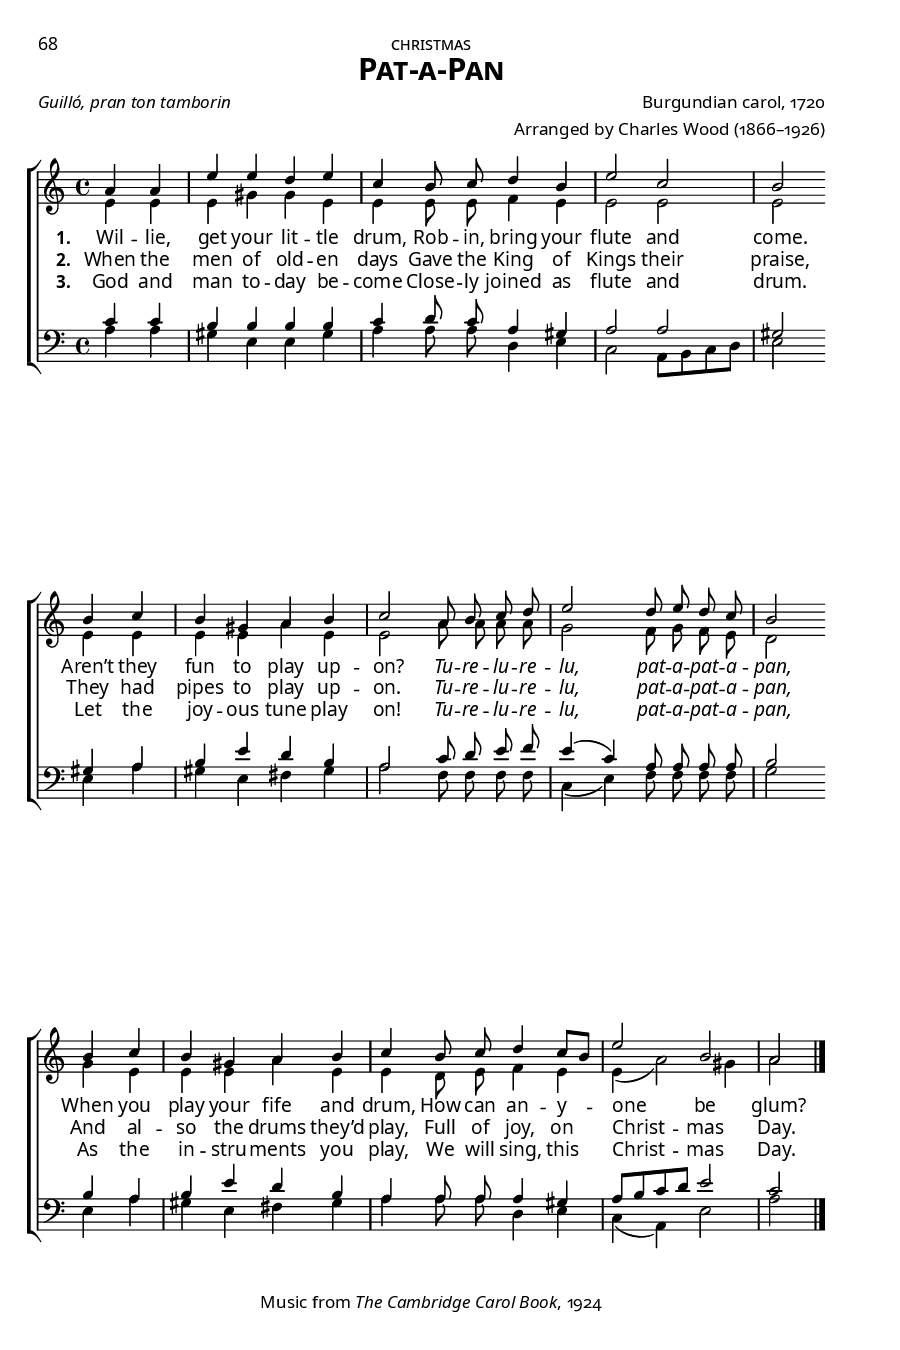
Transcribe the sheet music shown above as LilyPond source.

\version "2.14.2"
\include "util.ly"
\header {
  title = \markup{\override #'(font-name . "Garamond Premier Pro Semibold"){ \abs-fontsize #15 \smallCapsOldStyle"Pat-a-Pan"}}
  poet = \markup\italic"Guilló, pran ton tamborin"
  composer = \markup\oldStyleNum"Burgundian carol, 1720"
  arranger = \markup\oldStyleNum"Arranged by Charles Wood (1866–1926)"
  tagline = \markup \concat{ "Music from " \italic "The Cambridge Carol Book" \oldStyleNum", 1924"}
}
\paper {
  %print-all-headers = ##f
  paper-height = 9\in
  paper-width = 6\in
  indent = 0\in
  %system-system-spacing = #'((basic-distance . 10) (padding . 0))
  %system-system-spacing =
  %  #'((basic-distance . 0)
  %     (minimum-distance . 0)
  %     (padding . -0.35)
  %     (stretchability . 100))
  ragged-last-bottom = ##f
  ragged-bottom = ##f
  two-sided = ##t
  inner-margin = 0.5\in
  outer-margin = 0.25\in
  top-margin = 0.25\in
  bottom-margin = 0.25\in
  first-page-number = #068
  print-first-page-number = ##t
  headerLine = \markup{\override #'(font-name . "Garamond Premier Pro") \smallCapsOldStyle"christmas"}
  oddHeaderMarkup = \markup\fill-line{
     \override #'(font-name . "Garamond Premier Pro")\abs-fontsize #8.5
     \combine 
        \fill-line{"" \if \should-print-page-number
        \oldStylePageNum""
        }
        \fill-line{\headerLine}
  }
  evenHeaderMarkup = \markup {
     \override #'(font-name . "Garamond Premier Pro")\abs-fontsize #8.5
     \combine
        \if \should-print-page-number
        \oldStylePageNum""
        \fill-line{\headerLine}
  }
}
#(set-global-staff-size 15) \paper{ #(define fonts (make-pango-font-tree "GoudyOlSt BT" "Garamond Premier Pro" "Garamond Premier Pro" (/ 15 20))) }
global = {
  \key c \major
  \time 4/4
  \autoBeamOff
  \override DynamicLineSpanner #'staff-padding = #0.0
  \override DynamicLineSpanner #'Y-extent = #'(-1 . 1)
}

sopMusic = \relative c' {
  \partial 2 a'4 a |
  e' e d e |
  c b8 c d4 b |
  e2 c |
  b2 \bar""\break b4 c |
  
  b gis a b |
  c2 a8 b c d |
  e2 d8 e d c |
  b2 \bar""\break b4 c |
  
  b gis a b |
  c b8 c d4 c8[ b] |
  e2 b |
  \partial 2 a \bar "|."
}
sopWords = \lyricmode {
  
}

altoMusic = \relative c' {
  e4 e |
  e gis gis e |
  e e8 e f4 e |
  e2 e |
  e e4 e |
  
  e e a e |
  e2 a8 a a a |
  g2 f8 g f e |
  d2 g4 e |
  
  e e a e |
  e d8 e f4 e |
  e4( a2) gis4 |
  a2 \bar "|."
}
altoWords = \lyricmode {
  \dropLyricsV
  \set stanza = #"1. "
  Wil -- lie, get your lit -- tle drum,
  Rob -- in, bring your flute and come.
  Aren’t they fun to play up -- on?
  \markup\italic Tu -- \markup\italic re -- \markup\italic lu -- \markup\italic re -- \markup\italic lu,
  \markup\italic pat -- \markup\italic a -- \markup\italic pat -- \markup\italic a -- \markup\italic pan,
  When you play your fife and drum,
  \set associatedVoice = "basses"
  How can an -- y -- one be glum?
}
altoWordsII = \lyricmode {
  \dropLyricsV
%\markup\italic
  \set stanza = #"2. "
  When the men of old -- en days
  Gave the King of Kings their praise,
  They had pipes to play up -- on.
  \markup\italic Tu -- \markup\italic re -- \markup\italic lu -- \markup\italic re -- \markup\italic lu,
  \markup\italic pat -- \markup\italic a -- \markup\italic pat -- \markup\italic a -- \markup\italic pan,
  And al -- so the drums they’d play,
  \set associatedVoice = "basses"
  Full of joy, on Christ -- mas Day.
}
altoWordsIII = \lyricmode {
  \dropLyricsV
  \set stanza = #"3. "
  God and man to -- day be -- come
  Close -- ly joined as flute and drum.
  Let the joy -- ous tune play on!
  \markup\italic Tu -- \markup\italic re -- \markup\italic lu -- \markup\italic re -- \markup\italic lu,
  \markup\italic pat -- \markup\italic a -- \markup\italic pat -- \markup\italic a -- \markup\italic pan,
  As the in -- stru -- ments you play,
  \set associatedVoice = "basses"
  We will sing, this Christ -- mas Day.
}
altoWordsIV = \lyricmode {
  \set stanza = #"4. "
  \set ignoreMelismata = ##t
}
altoWordsV = \lyricmode {
  \set stanza = #"5. "
  \set ignoreMelismata = ##t
}
altoWordsVI = \lyricmode {
  \set stanza = #"6. "
  \set ignoreMelismata = ##t
}
tenorMusic = \relative c' {
  c4 c |
  b b b b |
  c d8 c a4 gis |
  a2 a |
  gis gis!4 a |
  
  b e d b |
  a2 c8 d e f |
  e4( c) a8 a a a |
  b2 b4 a |
  
  b e d b |
  a a8 a a4 gis |
  a8[ b c d] e2 |
  c \bar "|."
}
tenorWords = \lyricmode {

}

bassMusic = \relative c {
  a'4 a |
  gis e e gis |
  a a8 a d,4 e |
  c2 a8[ b c d] |
  e2 e4 a |
  
  gis e fis gis |
  a2 f8 f f f |
  c4( e) f8 f f f |
  g2 e4 a |
  
  gis4 e fis gis |
  a a8 a d,4 e |
  c( a) e'2 |
  a \bar "|."
}
bassWords = \lyricmode {

}

pianoRH = \relative c' {
  
}
pianoLH = \relative c' {
  
}

\score {
  <<
   \new ChoirStaff <<
    \new Staff = women <<
      \new Voice = "sopranos" { \voiceOne << \global \sopMusic >> }
      \new Voice = "altos" { \voiceTwo << \global \altoMusic >> }
    >>
    \new Staff = men <<
      \clef bass
      \new Voice = "tenors" { \voiceOne << \global \tenorMusic >> }
      \new Voice = "basses" { \voiceTwo << \global \bassMusic >> }
    >>
    \new Lyrics \with { alignAboveContext = #"women" \override VerticalAxisGroup #'nonstaff-relatedstaff-spacing = #'((basic-distance . 1))} \lyricsto "sopranos" \sopWords
    \new Lyrics = "altosVI"  \with { alignBelowContext = #"women" } \lyricsto "sopranos" \altoWordsVI
    \new Lyrics = "altosV"  \with { alignBelowContext = #"women" } \lyricsto "sopranos" \altoWordsV
    \new Lyrics = "altosIV"  \with { alignBelowContext = #"women" } \lyricsto "sopranos" \altoWordsIV
    \new Lyrics = "altosIII"  \with { alignBelowContext = #"women" } \lyricsto "sopranos" \altoWordsIII
    \new Lyrics = "altosII"  \with { alignBelowContext = #"women" } \lyricsto "sopranos" \altoWordsII
    \new Lyrics = "altos"  \with { alignBelowContext = #"women" \override VerticalAxisGroup #'nonstaff-relatedstaff-spacing = #'((basic-distance . 1))} \lyricsto "sopranos" \altoWords
    \new Lyrics \with { alignAboveContext = #"men" \override VerticalAxisGroup #'nonstaff-relatedstaff-spacing = #'((basic-distance . 1)) } \lyricsto "tenors" \tenorWords
    \new Lyrics \with { alignBelowContext = #"men" \override VerticalAxisGroup #'nonstaff-relatedstaff-spacing = #'((basic-distance . 1)) } \lyricsto "basses" \bassWords
  >>
%    \new PianoStaff << \new Staff { \new Voice { \pianoRH } } \new Staff { \clef "bass" \pianoLH } >>
  >>
  \layout {
    \context {
      \Score
      %\override SpacingSpanner #'base-shortest-duration = #(ly:make-moment 1 8)
      %\override SpacingSpanner #'common-shortest-duration = #(ly:make-moment 1 4)
    }
    \context {
      % Remove all empty staves
      % \Staff \RemoveEmptyStaves \override VerticalAxisGroup #'remove-first = ##t
    }
    \context {
      \Lyrics
      \override LyricText #'X-offset = #center-on-word
    }
  }
  \midi {
    \tempo 4 = 150
    \set Staff.midiInstrument = "piccolo"
  
    \context {
      \Voice
      \remove "Dynamic_performer"
    }
  }
}
